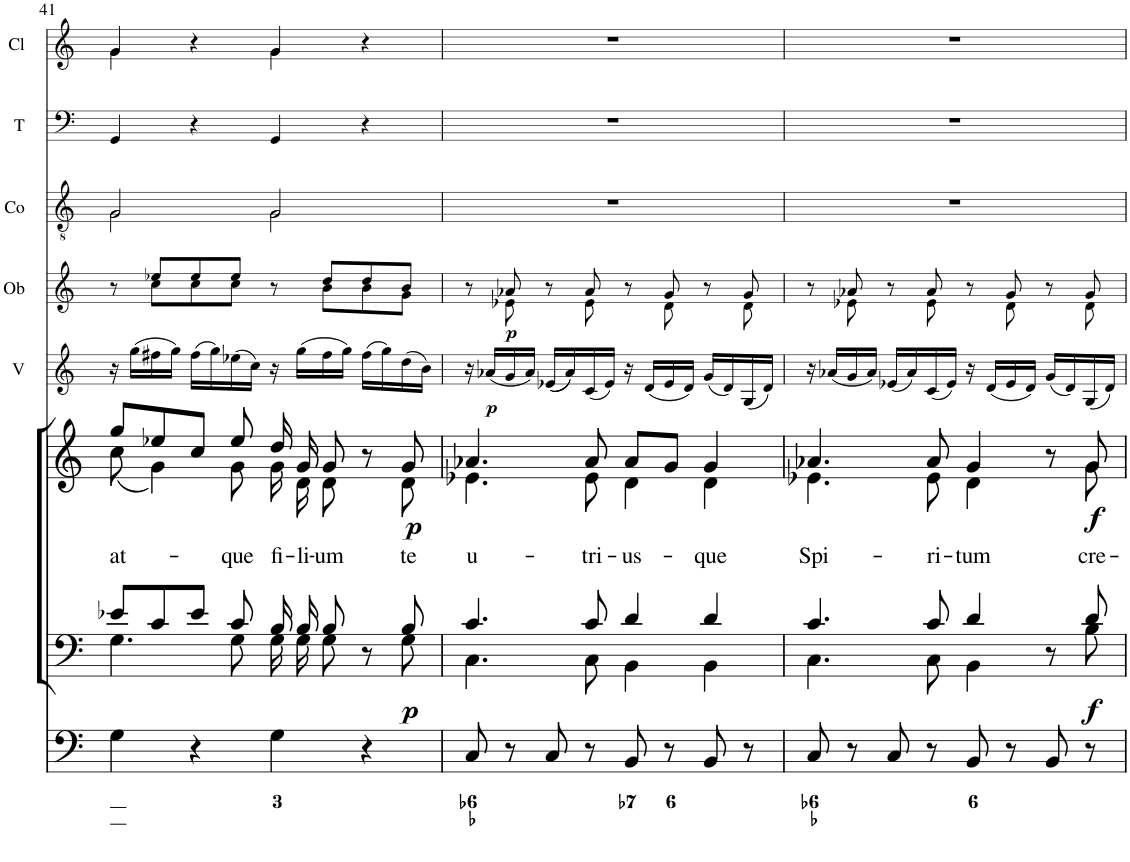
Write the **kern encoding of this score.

**kern	**kern	**dynam	**kern	**text	**dynam	**kern	**dynam	**kern	**dynam	**kern	**kern	**kern
*part8	*part7	*part7	*part6	*part6	*part6	*part5	*part5	*part4	*part4	*part3	*part2	*part1
*staff8	*staff7	*staff7	*staff6	*staff6	*staff6	*staff5	*staff5	*staff4	*staff4	*staff3	*staff2	*staff1
*I"Organo	*I"Voice	*	*I"Voice	*	*	*I"Violino 1mo,2do	*	*I"Oboi	*	*I"Corni in C	*I"Timpani	*I"Clarini in C
*	*	*	*	*	*	*I'V	*	*I'Ob	*	*I'Co	*I'T	*I'Cl
!!LO:PB:g=z
*clefF4	*clefF4	*	*clefG2	*	*	*clefG2	*	*clefG2	*	*clefGv2	*clefF4	*clefG2
*	*	*	*	*	*	*	*	*	*	*Trd7c12	*	*
*k[]	*k[]	*	*k[]	*	*	*k[]	*	*k[]	*	*k[]	*k[]	*k[]
*M4/4	*M4/4	*	*M4/4	*	*	*M4/4	*	*M4/4	*	*M4/4	*M4/4	*M4/4
*met(c)	*met(c)	*	*met(c)	*	*	*met(c)	*	*met(c)	*	*met(c)	*met(c)	*met(c)
=41	=41	=41	=41	=41	=41	=41	=41	=41	=41	=41	=41	=41
*	*^	*	*^	*	*	*	*	*	*	*	*	*
!	!	!	!	!	!	!LO:LY:b	!	!	!	!	!	!	!	!
*	*	*	*	*	*	*	*	*	*	*^	*	*^	*	*^
4G\	8e-X/L	4.G\	.	8gg/L	(8cc\	at-	.	16r	.	8r	8ryy	.	2G/	2G\	4GG/	4g/	4g\
.	.	.	.	.	.	.	.	(16gg\LL	.	.	.	.	.	.	.	.	.
.	8c/	.	.	8ee-X/	4g\)	.	.	16ff#X\	.	8ee-X/L	8cc\L	.	.	.	.	.	.
.	.	.	.	.	.	.	.	16gg\JJ)	.	.	.	.	.	.	.	.	.
4r	8e-/J	.	.	8cc/J	.	.	.	(16ff#\LL	.	8ee-/	8cc\	.	.	.	4r	4r	4ryy
.	.	.	.	.	.	.	.	16gg\)	.	.	.	.	.	.	.	.	.
!	!	!	!	!	!	!LO:LY:b	!	!	!	!	!	!	!	!	!	!	!
.	8c/	8G\	.	8ee-/	8g\	-que	.	(16ee-X\	.	8ee-/J	8cc\J	.	.	.	.	.	.
.	.	.	.	.	.	.	.	16cc\JJ)	.	.	.	.	.	.	.	.	.
!	!	!	!	!	!	!LO:LY:b	!	!	!	!	!	!	!	!	!	!	!
4G\	16B/	16G\	.	16dd/	16g\	fi-	.	16r	.	8r	8ryy	.	2G/	2G\	4GG/	4g/	4g\
!	!	!	!	!	!	!LO:LY:b	!	!	!	!	!	!	!	!	!	!	!
.	16B/	16G\	.	16g/	16d\	-li-	.	(16gg\LL	.	.	.	.	.	.	.	.	.
!	!	!	!	!	!	!LO:LY:b	!	!	!	!	!	!	!	!	!	!	!
.	8B/	8G\	.	8g/	8d\	-um	.	16ff#\	.	8dd/L	8b\L	.	.	.	.	.	.
.	.	.	.	.	.	.	.	16gg\JJ)	.	.	.	.	.	.	.	.	.
4r	8r	8ryy	.	8r	8ryy	.	.	(16ff#\LL	.	8dd/	8b\	.	.	.	4r	4r	4ryy
.	.	.	.	.	.	.	.	16gg\)	.	.	.	.	.	.	.	.	.
!	!	!	!LO:DY:b	!	!	!LO:LY:b	!LO:DY:b	!	!	!	!	!	!	!	!	!	!
.	8B/	8G\	p	8g/	8d\	te	p	(16dd\	.	8b/J	8g\J	.	.	.	.	.	.
.	.	.	.	.	.	.	.	16b\JJ)	.	.	.	.	.	.	.	.	.
*	*	*	*	*	*	*	*	*	*	*	*	*	*v	*v	*	*v	*v
=42	=42	=42	=42	=42	=42	=42	=42	=42	=42	=42	=42	=42	=42	=42	=42
!	!	!	!	!	!	!LO:LY:b	!	!	!	!	!	!	!	!	!
8C/	4.c/	4.C\	.	4.a-X/	4.e-X\	u-	.	16r	.	8r	8ryy	.	1r	1r	1r
!	!	!	!	!	!	!	!	!	!LO:DY:b	!	!	!	!	!	!
.	.	.	.	.	.	.	.	(16a-X/LL	p	.	.	.	.	.	.
!	!	!	!	!	!	!	!	!	!	!	!	!LO:DY:b	!	!	!
8r	.	.	.	.	.	.	.	16g/	.	8a-X/	8e-X\	p	.	.	.
.	.	.	.	.	.	.	.	16a-/JJ)	.	.	.	.	.	.	.
8C/	.	.	.	.	.	.	.	((16e-X/LL	.	8r	8ryy	.	.	.	.
.	.	.	.	.	.	.	.	16a-/))	.	.	.	.	.	.	.
!	!	!	!	!	!	!LO:LY:b	!	!	!	!	!	!	!	!	!
8r	8c/	8C\	.	8a-/	8e-\	-tri-	.	(16c/	.	8a-/	8e-\	.	.	.	.
.	.	.	.	.	.	.	.	16e-/JJ)	.	.	.	.	.	.	.
!	!	!	!	!	!	!LO:LY:b	!	!	!	!	!	!	!	!	!
8BB/	4d/	4BB\	.	8a-/L	4d\	-us-	.	16r	.	8r	8ryy	.	.	.	.
.	.	.	.	.	.	.	.	(16d/LL	.	.	.	.	.	.	.
8r	.	.	.	8g/J	.	.	.	16e-/	.	8g/	8d\	.	.	.	.
.	.	.	.	.	.	.	.	16d/JJ)	.	.	.	.	.	.	.
!	!	!	!	!	!	!LO:LY:b	!	!	!	!	!	!	!	!	!
8BB/	4d/	4BB\	.	4g/	4d\	-que	.	(16g/LL	.	8r	8ryy	.	.	.	.
.	.	.	.	.	.	.	.	16d/)	.	.	.	.	.	.	.
8r	.	.	.	.	.	.	.	(16G/	.	8g/	8d\	.	.	.	.
.	.	.	.	.	.	.	.	16d/JJ)	.	.	.	.	.	.	.
=43	=43	=43	=43	=43	=43	=43	=43	=43	=43	=43	=43	=43	=43	=43	=43
!	!	!	!	!	!	!LO:LY:b	!	!	!	!	!	!	!	!	!
8C/	4.c/	4.C\	.	4.a-X/	4.e-X\	Spi-	.	16r	.	8r	8ryy	.	1r	1r	1r
.	.	.	.	.	.	.	.	(16a-X/LL	.	.	.	.	.	.	.
8r	.	.	.	.	.	.	.	16g/	.	8a-X/	8e-X\	.	.	.	.
.	.	.	.	.	.	.	.	16a-/JJ)	.	.	.	.	.	.	.
8C/	.	.	.	.	.	.	.	(16e-X/LL	.	8r	8ryy	.	.	.	.
.	.	.	.	.	.	.	.	16a-/)	.	.	.	.	.	.	.
!	!	!	!	!	!	!LO:LY:b	!	!	!	!	!	!	!	!	!
8r	8c/	8C\	.	8a-/	8e-\	-ri-	.	(16c/	.	8a-/	8e-\	.	.	.	.
.	.	.	.	.	.	.	.	16e-/JJ)	.	.	.	.	.	.	.
!	!	!	!	!	!	!LO:LY:b	!	!	!	!	!	!	!	!	!
8BB/	4d/	4BB\	.	4g/	4d\	-tum	.	16r	.	8r	8ryy	.	.	.	.
.	.	.	.	.	.	.	.	(16d/LL	.	.	.	.	.	.	.
8r	.	.	.	.	.	.	.	16e-/	.	8g/	8d\	.	.	.	.
.	.	.	.	.	.	.	.	16d/JJ)	.	.	.	.	.	.	.
8BB/	8r	8ryy	.	8r	8ryy	.	.	(16g/LL	.	8r	8ryy	.	.	.	.
.	.	.	.	.	.	.	.	16d/)	.	.	.	.	.	.	.
!	!	!	!LO:DY:b	!	!	!LO:LY:b	!LO:DY:b	!	!	!	!	!	!	!	!
8r	8d/	8B\	f	8g/	8g\	cre-	f	(16G/	.	8g/	8d\	.	.	.	.
.	.	.	.	.	.	.	.	16d/JJ)	.	.	.	.	.	.	.
*	*v	*v	*	*	*	*	*	*	*	*v	*v	*	*	*	*
*	*	*	*v	*v	*	*	*	*	*	*	*	*	*
=	=	=	=	=	=	=	=	=	=	=	=	=
*-	*-	*-	*-	*-	*-	*-	*-	*-	*-	*-	*-	*-
